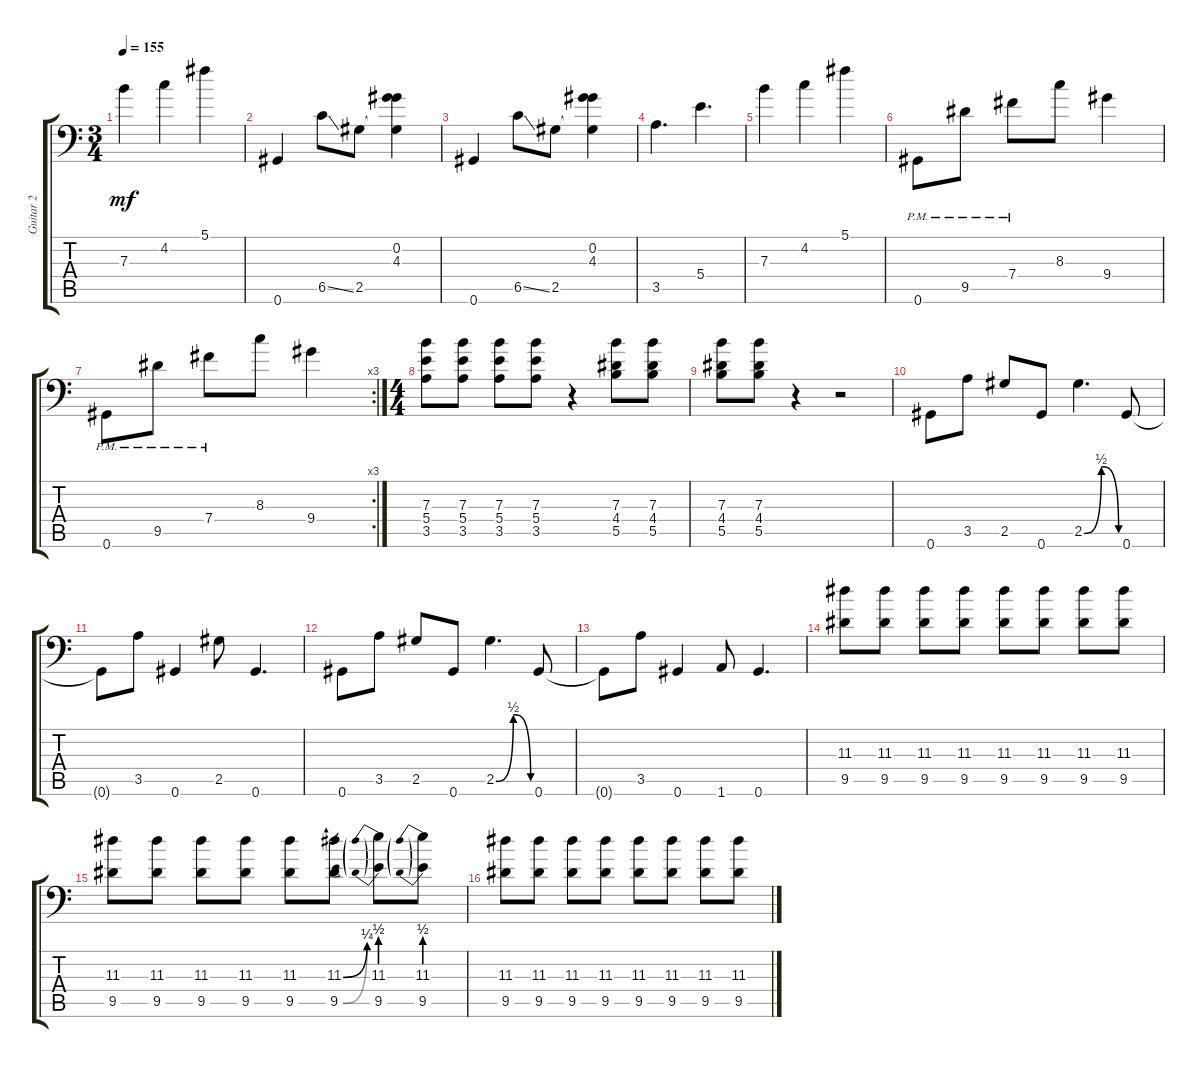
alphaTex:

\track ("Guitar 2" "Guitar 2") {instrument distortionguitar}
\staff {score tabs}
\tuning (Db4 Ab3 E3 B2 Gb2 Ab1) {hide}
\ts (3 4)
\tempo 155
\clef f4
\ks c
7.3.4{dy mf} 4.2.4 5.1.4 |
0.6.4 6.5{ss}.8 2.5.8 (0.2 4.3 2.5{t}).4 |
0.6.4 6.5{ss}.8 2.5.8 (0.2 4.3 2.5{t}).4 |
3.5.4{d} 5.4.4{d} |
7.3.4 4.2.4 5.1.4 |
0.6{pm}.8 9.5{pm}.8 7.4{pm}.8 8.3.8 9.4.4 |
\rc 3
0.6{pm}.8 9.5{pm}.8 7.4{pm}.8 8.3.8 9.4.4 |
\ts (4 4)
(7.3 5.4 3.5).8 (7.3 5.4 3.5).8 (7.3 5.4 3.5).8 (7.3 5.4 3.5).8 r.4 (7.3 4.4 5.5).8 (7.3 4.4 5.5).8 |
(7.3 4.4 5.5).8 (7.3 4.4 5.5).8 r.4 r.2 |
0.6.8 3.5.8 2.5.8 0.6.8 2.5{be (custom 0 0 30 2 30 2 60 0 60 0)}.4{d} 0.6.8 |
0.6{t}.8 3.5.8 0.6.4 2.5.8 0.6.4{d} |
0.6.8 3.5.8 2.5.8 0.6.8 2.5{be (custom 0 0 30 2 30 2 60 0 60 0)}.4{d} 0.6.8 |
0.6{t}.8 3.5.8 0.6.4 1.6.8 0.6.4{d} |
(11.3 9.5).8 (11.3 9.5).8 (11.3 9.5).8 (11.3 9.5).8 (11.3 9.5).8 (11.3 9.5).8 (11.3 9.5).8 (11.3 9.5).8 |
(11.3 9.5).8 (11.3 9.5).8 (11.3 9.5).8 (11.3 9.5).8 (11.3 9.5).8 (11.3{be (bend 0 0 60 1)} 9.5{be (bend 0 0 60 2)}).8 (11.3{be (prebend 0 2 60 2)} 9.5{be (prebend 0 2 60 2)}).8 (11.3{be (prebend 0 2 60 2)} 9.5{be (prebend 0 2 60 2)}).8 |
(11.3 9.5).8 (11.3 9.5).8 (11.3 9.5).8 (11.3 9.5).8 (11.3 9.5).8 (11.3 9.5).8 (11.3 9.5).8 (11.3 9.5).8
